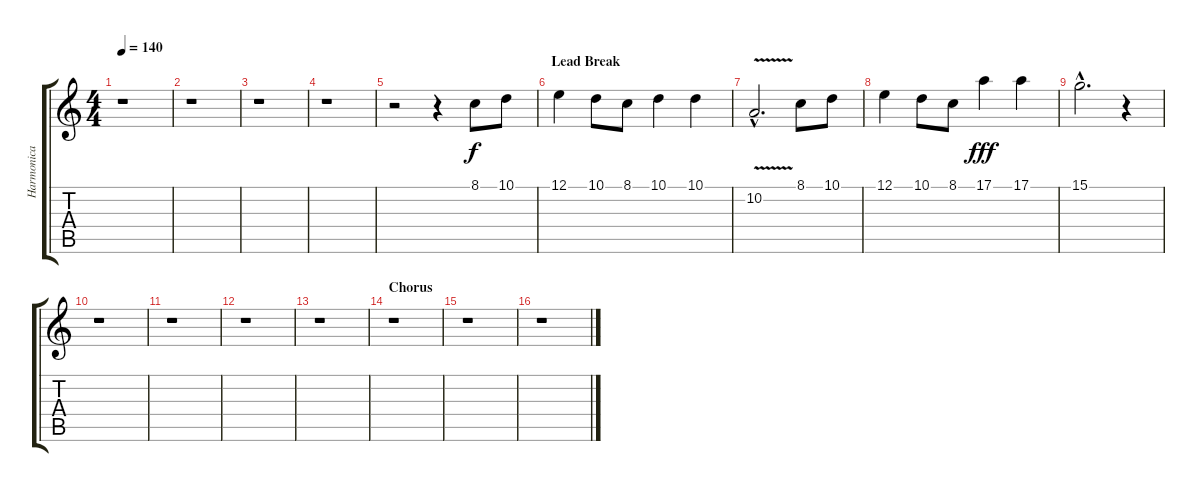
\track ("Harmonica" "Harmonica") {instrument harmonica}
\staff {score tabs}
\tuning (E4 B3 G3 D3 A2 E2) {hide}
\ts (4 4)
\tempo 140
\clef g2
\ks c
r.1{dy f} |
r.1 |
r.1 |
r.1 |
r.2 r.4 8.1.8 10.1.8 |
\section ("" "Lead Break")
12.1.4 10.1.8 8.1.8 10.1.4 10.1.4 |
10.2{v hac}.2{d} 8.1.8 10.1.8 |
12.1.4 10.1.8 8.1.8 17.1.4{dy fff} 17.1.4 |
15.1{hac}.2{d} r.4 |
r.1 |
r.1 |
r.1 |
r.1 |
\section ("" "Chorus")
r.1 |
r.1 |
r.1
